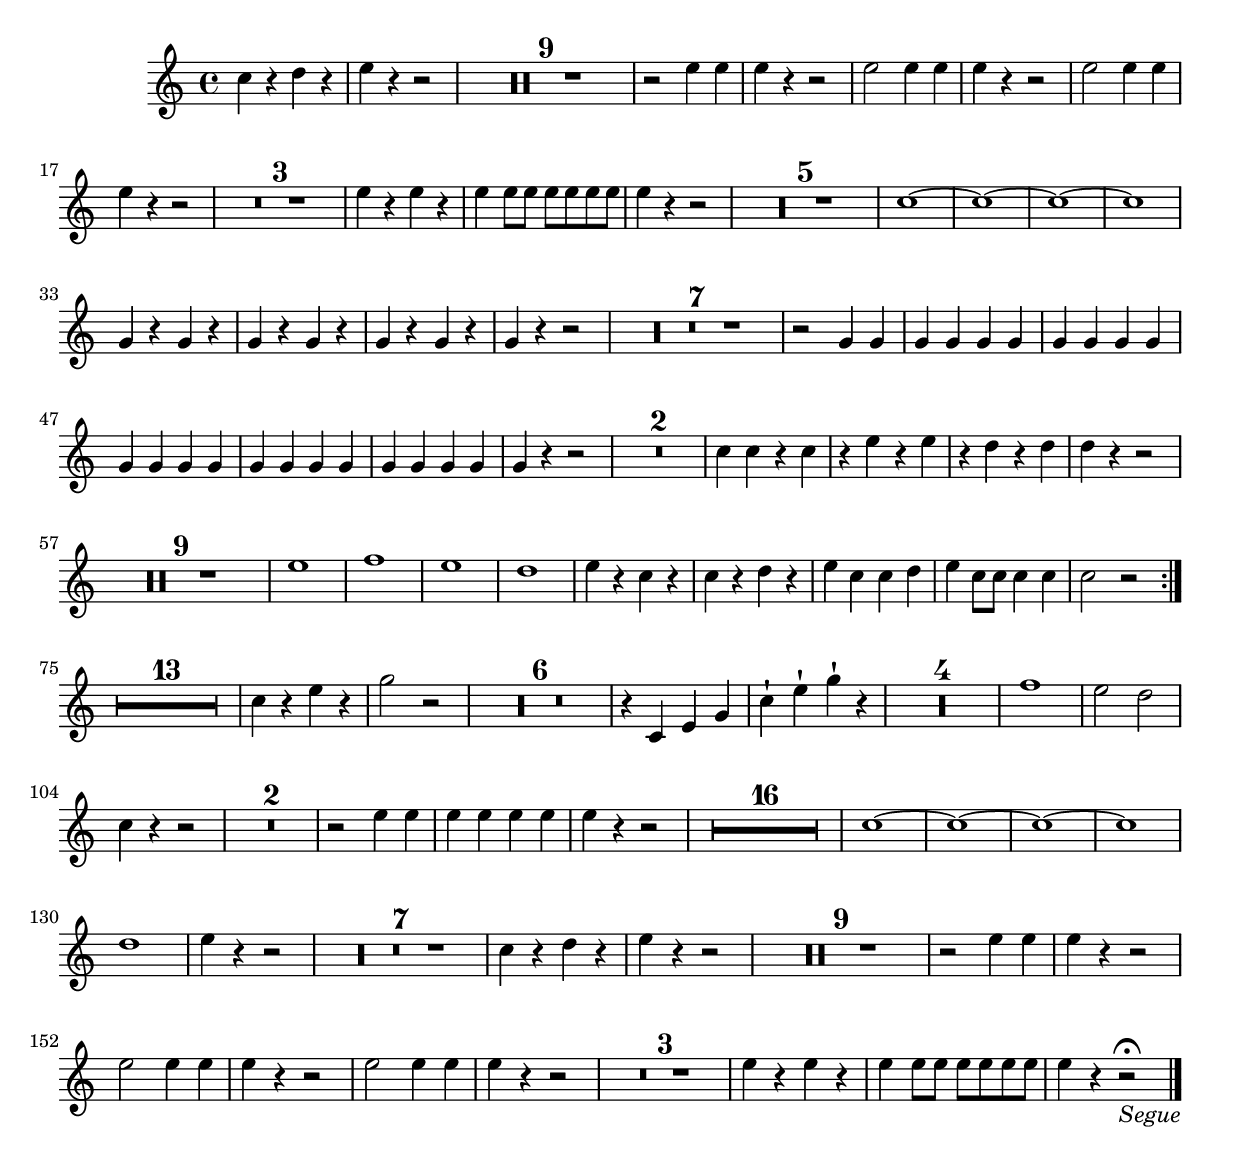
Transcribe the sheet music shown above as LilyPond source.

\version "2.10.25"      %Gossec - Symphonie mi bémol
                        %Cor1 - 2ème mvt
\relative c''{
\clef treble
\key c \major
\time 4/4




c4 r d r
e r r2
\set Score.skipBars = ##t R1 * 9 
%
%
%
%
%
%
%
%
r2 e4 e
e r r2
e e4 e
e r r2
e e4 e
e r r2
\set Score.skipBars = ##t R1 * 3 
%
%
e4 r e r
e e8 e e e e e
e4 r r2
\set Score.skipBars = ##t R1 * 5 
%
%
%
%
c1 ~
c ~
c ~
c
g4 r g r
g r g r
g r g r
g r r2
\set Score.skipBars = ##t R1 * 7 
%
%
%
%
%
%
r2 g4 g
g g g g
g g g g
g g g g
g g g g
g g g g
g r r2
\set Score.skipBars = ##t R1 * 2 
%
c4 c r c
r e r e
r d r d
d r r2
\set Score.skipBars = ##t R1 * 9 
%
%
%
%
%
%
%
%
e1
f
e
d
e4 r c r
c r d r
e c c d
e c8 c c4 c 
c2 r \bar ":|"
\set Score.skipBars = ##t R1 * 13 
%
%
%
%
%
%
%
%
%
%
%
%
c4 r e r
g2 r
\set Score.skipBars = ##t R1 * 6 
%
%
%
%
%
r4 c,, e g
c-| e-| g-| r
\set Score.skipBars = ##t R1 * 4 
%
%
%
f1 
e2 d
c4 r r2
\set Score.skipBars = ##t R1 * 2 
%
r2 e4 e
e e e e
e r r2
\set Score.skipBars = ##t R1 * 16 
%
%
%
%
%
%
%
%
%
%
%
%
%
%
%
c1 ~
c ~
c ~
c
d
e4 r r2
\set Score.skipBars = ##t R1 * 7 
%
%
%
%
%
%
c4 r d r
e r r2
\set Score.skipBars = ##t R1 * 9 
%
%
%
%
%
%
%
%
r2 e4 e
e r r2
e e4 e
e r r2
e e4 e
e r r2
\set Score.skipBars = ##t R1 * 3 
%
%
e4 r e r
e e8 e e e e e
e4 r r2^\fermataMarkup_\markup{\italic "Segue"} \bar "|." 
}
